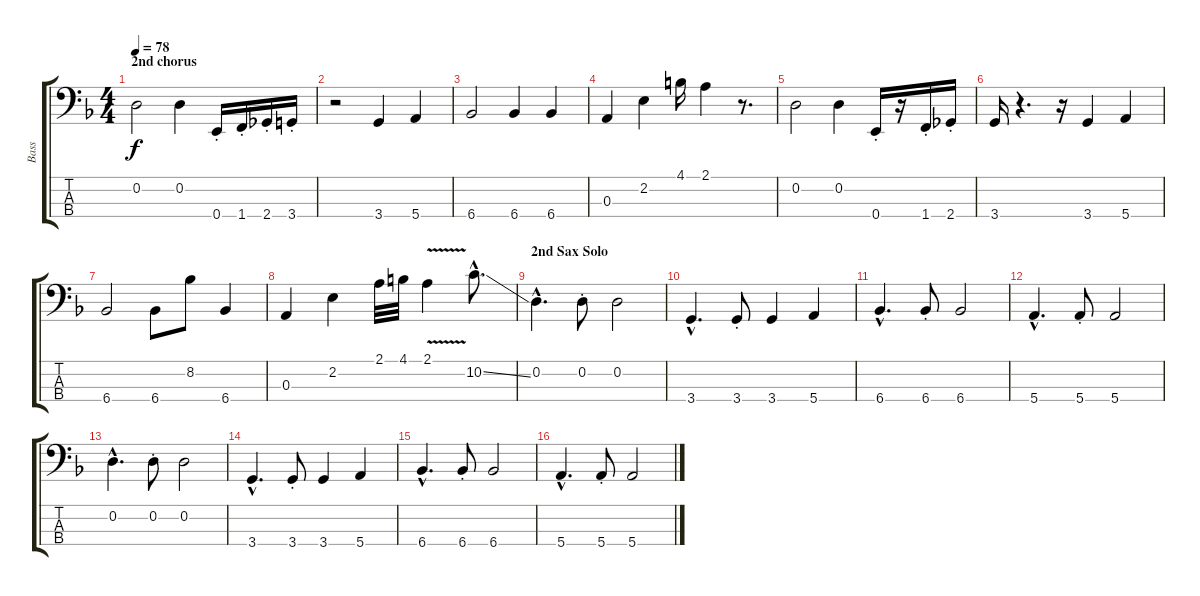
\track ("Bass" "Bass") {instrument fretlessbass}
\staff {score tabs}
\tuning (G2 D2 A1 E1) {hide}
\ts (4 4)
\section ("" "2nd chorus")
\tempo 78
\clef f4
\ks f
0.2.2{dy f} 0.2.4 0.4{st}.16 1.4{st}.16 2.4{st}.16 3.4{st}.16 |
r.2 3.4.4 5.4.4 |
6.4.2 6.4.4 6.4.4 |
0.3.4 2.2.4 4.1.16 2.1.4 r.8{d} |
0.2.2 0.2.4 0.4{st}.16 r.16 1.4{st}.16 2.4{st}.16 |
3.4.16 r.4{d} r.16 3.4.4 5.4.4 |
6.4.2 6.4.8 8.2.8 6.4.4 |
0.3.4 2.2.4 2.1.32 4.1.32 2.1{v}.4 10.2{ss hac}.8{d} |
\section ("" "2nd Sax Solo")
0.2{hac}.4{d} 0.2{st}.8 0.2.2 |
3.4{hac}.4{d} 3.4{st}.8 3.4.4 5.4.4 |
6.4{hac}.4{d} 6.4{st}.8 6.4.2 |
5.4{hac}.4{d} 5.4{st}.8 5.4.2 |
0.2{hac}.4{d} 0.2{st}.8 0.2.2 |
3.4{hac}.4{d} 3.4{st}.8 3.4.4 5.4.4 |
6.4{hac}.4{d} 6.4{st}.8 6.4.2 |
5.4{hac}.4{d} 5.4{st}.8 5.4.2
